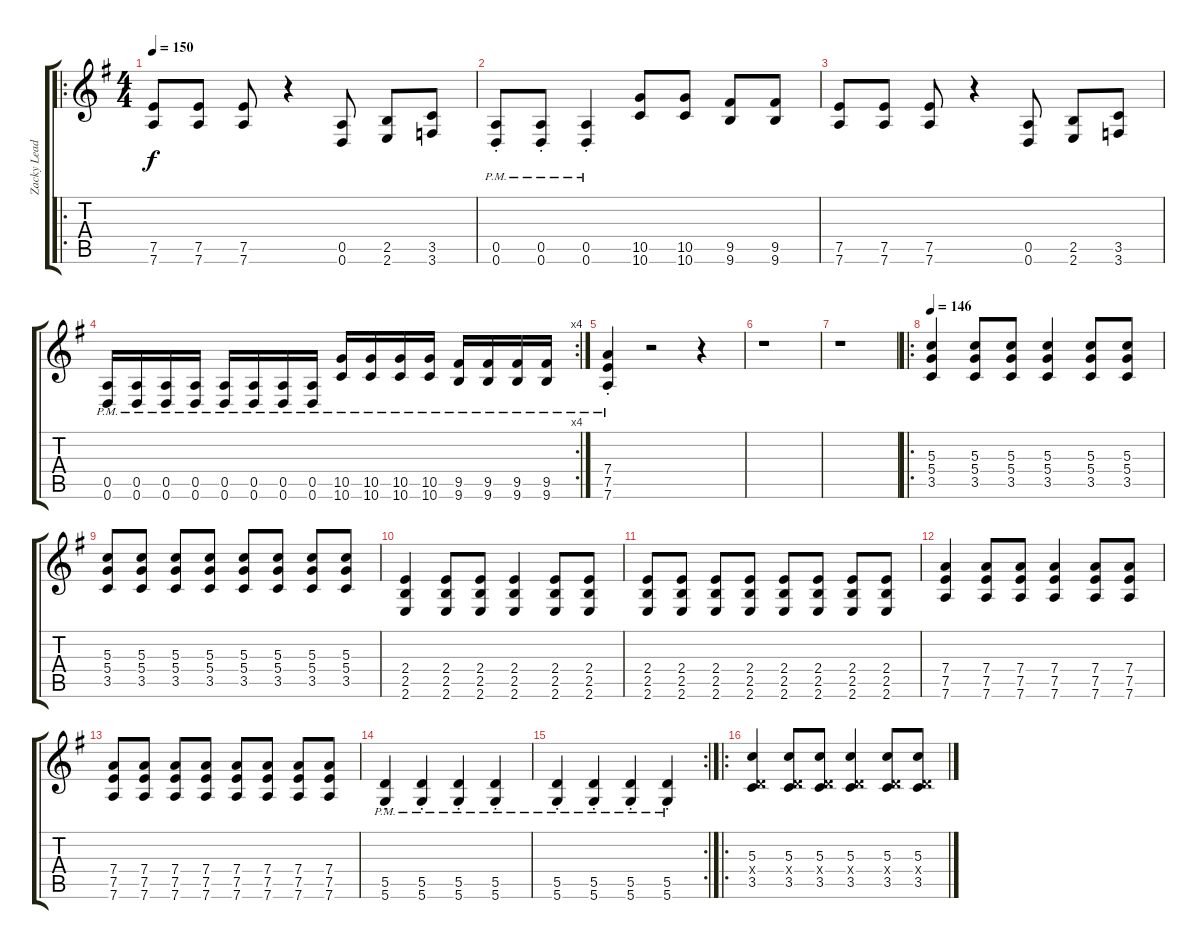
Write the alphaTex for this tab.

\track ("Zacky Lead" "Zacky Lead") {instrument distortionguitar}
\staff {score tabs}
\tuning (E4 B3 G3 D3 A2 D2) {hide}
\ro
\ts (4 4)
\tempo 150
\clef g2
\ks g
(7.5 7.6).8{dy f} (7.5 7.6).8 (7.5 7.6).8 r.4 (0.5 0.6).8 (2.5 2.6).8 (3.5 3.6).8 |
(0.5{pm st} 0.6{pm st}).8 (0.5{pm st} 0.6{pm st}).8 (0.5{pm st} 0.6{pm st}).4 (10.5 10.6).8 (10.5 10.6).8 (9.5 9.6).8 (9.5 9.6).8 |
(7.5 7.6).8 (7.5 7.6).8 (7.5 7.6).8 r.4 (0.5 0.6).8 (2.5 2.6).8 (3.5 3.6).8 |
\rc 4
(0.5{pm} 0.6{pm}).16 (0.5{pm} 0.6{pm}).16 (0.5{pm} 0.6{pm}).16 (0.5{pm} 0.6{pm}).16 (0.5{pm} 0.6{pm}).16 (0.5{pm} 0.6{pm}).16 (0.5{pm} 0.6{pm}).16 (0.5{pm} 0.6{pm}).16 (10.5{pm} 10.6{pm}).16 (10.5{pm} 10.6{pm}).16 (10.5{pm} 10.6{pm}).16 (10.5{pm} 10.6{pm}).16 (9.5{pm} 9.6{pm}).16 (9.5{pm} 9.6{pm}).16 (9.5{pm} 9.6{pm}).16 (9.5{pm} 9.6{pm}).16 |
(7.4{pm st} 7.5{pm st} 7.6{pm st}).4 r.2 r.4 |
r.1 |
r.1 |
\ro
\tempo 146
(5.3 5.4 3.5).4 (5.3 5.4 3.5).8 (5.3 5.4 3.5).8 (5.3 5.4 3.5).4 (5.3 5.4 3.5).8 (5.3 5.4 3.5).8 |
(5.3 5.4 3.5).8 (5.3 5.4 3.5).8 (5.3 5.4 3.5).8 (5.3 5.4 3.5).8 (5.3 5.4 3.5).8 (5.3 5.4 3.5).8 (5.3 5.4 3.5).8 (5.3 5.4 3.5).8 |
(2.4 2.5 2.6).4 (2.4 2.5 2.6).8 (2.4 2.5 2.6).8 (2.4 2.5 2.6).4 (2.4 2.5 2.6).8 (2.4 2.5 2.6).8 |
(2.4 2.5 2.6).8 (2.4 2.5 2.6).8 (2.4 2.5 2.6).8 (2.4 2.5 2.6).8 (2.4 2.5 2.6).8 (2.4 2.5 2.6).8 (2.4 2.5 2.6).8 (2.4 2.5 2.6).8 |
(7.4 7.5 7.6).4 (7.4 7.5 7.6).8 (7.4 7.5 7.6).8 (7.4 7.5 7.6).4 (7.4 7.5 7.6).8 (7.4 7.5 7.6).8 |
(7.4 7.5 7.6).8 (7.4 7.5 7.6).8 (7.4 7.5 7.6).8 (7.4 7.5 7.6).8 (7.4 7.5 7.6).8 (7.4 7.5 7.6).8 (7.4 7.5 7.6).8 (7.4 7.5 7.6).8 |
(5.5{pm st} 5.6{pm st}).4 (5.5{pm st} 5.6{pm st}).4 (5.5{pm st} 5.6{pm st}).4 (5.5{pm st} 5.6{pm st}).4 |
\rc 2
(5.5{pm st} 5.6{pm st}).4 (5.5{pm st} 5.6{pm st}).4 (5.5{pm st} 5.6{pm st}).4 (5.5{pm st} 5.6{pm st}).4 |
\ro
(5.3 0.4{x} 3.5).4 (5.3 0.4{x} 3.5).8 (5.3 0.4{x} 3.5).8 (5.3 0.4{x} 3.5).4 (5.3 0.4{x} 3.5).8 (5.3 0.4{x} 3.5).8
